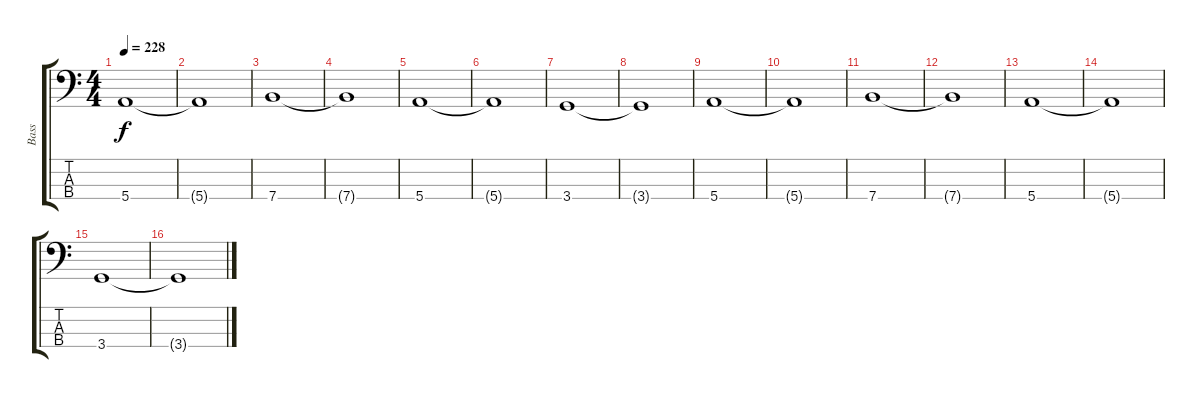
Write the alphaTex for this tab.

\track ("Bass" "Bass") {instrument electricbassfinger}
\staff {score tabs}
\tuning (G2 D2 A1 E1) {hide}
\ts (4 4)
\tempo 228
\clef f4
\ks c
5.4.1{dy f} |
5.4{t}.1 |
7.4.1 |
7.4{t}.1 |
5.4.1 |
5.4{t}.1 |
3.4.1 |
3.4{t}.1 |
5.4.1 |
5.4{t}.1 |
7.4.1 |
7.4{t}.1 |
5.4.1 |
5.4{t}.1 |
3.4.1 |
3.4{t}.1
